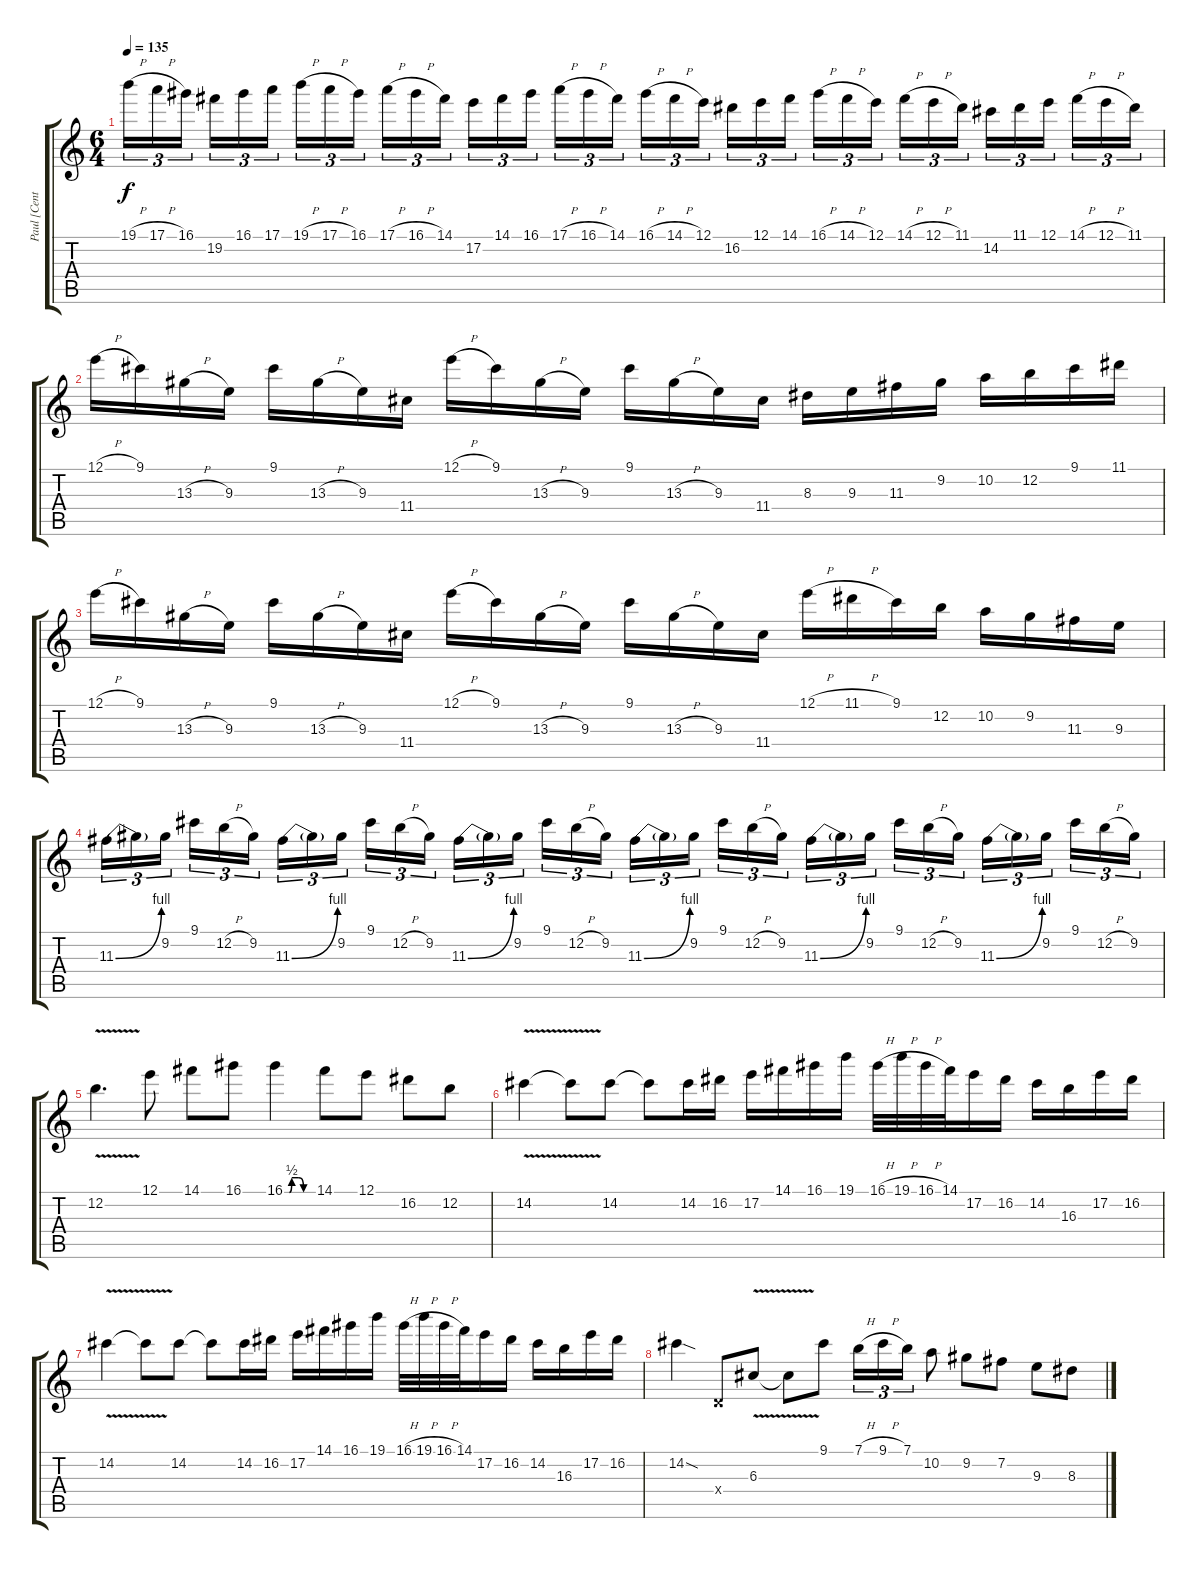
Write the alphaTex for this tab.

\track ("Paul [Centre]" "Paul [Cent") {instrument overdrivenguitar}
\staff {score tabs}
\tuning (E4 B3 G3 D3 A2 E2) {hide}
\ts (6 4)
\tempo 135
\clef g2
\ks c
19.1{h}.16{tu (3 2) dy f} 17.1{h}.16{tu (3 2)} 16.1.16{tu (3 2) beam splitsecondary} 19.2.16{tu (3 2)} 16.1.16{tu (3 2)} 17.1.16{tu (3 2) beam splitsecondary} 19.1{h}.16{tu (3 2)} 17.1{h}.16{tu (3 2)} 16.1.16{tu (3 2) beam splitsecondary} 17.1{h}.16{tu (3 2)} 16.1{h}.16{tu (3 2)} 14.1.16{tu (3 2) beam splitsecondary} 17.2.16{tu (3 2)} 14.1.16{tu (3 2)} 16.1.16{tu (3 2) beam splitsecondary} 17.1{h}.16{tu (3 2)} 16.1{h}.16{tu (3 2)} 14.1.16{tu (3 2)} 16.1{h}.16{tu (3 2)} 14.1{h}.16{tu (3 2)} 12.1.16{tu (3 2) beam splitsecondary} 16.2.16{tu (3 2)} 12.1.16{tu (3 2)} 14.1.16{tu (3 2) beam splitsecondary} 16.1{h}.16{tu (3 2)} 14.1{h}.16{tu (3 2)} 12.1.16{tu (3 2) beam splitsecondary} 14.1{h}.16{tu (3 2)} 12.1{h}.16{tu (3 2)} 11.1.16{tu (3 2) beam splitsecondary} 14.2.16{tu (3 2)} 11.1.16{tu (3 2)} 12.1.16{tu (3 2) beam splitsecondary} 14.1{h}.16{tu (3 2)} 12.1{h}.16{tu (3 2)} 11.1.16{tu (3 2)} |
12.1{h}.16 9.1.16 13.3{h}.16 9.3.16 9.1.16 13.3{h}.16 9.3.16 11.4.16 12.1{h}.16 9.1.16 13.3{h}.16 9.3.16 9.1.16 13.3{h}.16 9.3.16 11.4.16 8.3.16 9.3.16 11.3.16 9.2.16 10.2.16 12.2.16 9.1.16 11.1.16 |
12.1{h}.16 9.1.16 13.3{h}.16 9.3.16 9.1.16 13.3{h}.16 9.3.16 11.4.16 12.1{h}.16 9.1.16 13.3{h}.16 9.3.16 9.1.16 13.3{h}.16 9.3.16 11.4.16 12.1{h}.16 11.1{h}.16 9.1.16 12.2.16 10.2.16 9.2.16 11.3.16 9.3.16 |
11.3{be (bend 0 0 60 4)}.16{tu (3 2)} 11.3{t}.16{tu (3 2)} 9.2.16{tu (3 2) beam splitsecondary} 9.1.16{tu (3 2)} 12.2{h}.16{tu (3 2)} 9.2.16{tu (3 2) beam splitsecondary} 11.3{be (bend 0 0 60 4)}.16{tu (3 2)} 11.3{t}.16{tu (3 2)} 9.2.16{tu (3 2) beam splitsecondary} 9.1.16{tu (3 2)} 12.2{h}.16{tu (3 2)} 9.2.16{tu (3 2) beam splitsecondary} 11.3{be (bend 0 0 60 4)}.16{tu (3 2)} 11.3{t}.16{tu (3 2)} 9.2.16{tu (3 2) beam splitsecondary} 9.1.16{tu (3 2)} 12.2{h}.16{tu (3 2)} 9.2.16{tu (3 2)} 11.3{be (bend 0 0 60 4)}.16{tu (3 2)} 11.3{t}.16{tu (3 2)} 9.2.16{tu (3 2) beam splitsecondary} 9.1.16{tu (3 2)} 12.2{h}.16{tu (3 2)} 9.2.16{tu (3 2) beam splitsecondary} 11.3{be (bend 0 0 60 4)}.16{tu (3 2)} 11.3{t}.16{tu (3 2)} 9.2.16{tu (3 2) beam splitsecondary} 9.1.16{tu (3 2)} 12.2{h}.16{tu (3 2)} 9.2.16{tu (3 2) beam splitsecondary} 11.3{be (bend 0 0 60 4)}.16{tu (3 2)} 11.3{t}.16{tu (3 2)} 9.2.16{tu (3 2) beam splitsecondary} 9.1.16{tu (3 2)} 12.2{h}.16{tu (3 2)} 9.2.16{tu (3 2)} |
12.2{v}.4{d} 12.1.8 14.1.8 16.1.8 16.1{be (custom 0 0 10 0 15 2 30 2 40 0 45 0 60 0)}.4 14.1.8 12.1.8 16.2.8 12.2.8 |
14.2{v}.4 14.2{t}.8 14.2.8 14.2{t}.8 14.2.16 16.2.16 17.2.16 14.1.16 16.1.16 19.1.16 16.1{h}.32 19.1{h}.32 16.1{h}.32 14.1.32 17.2.16 16.2.16 14.2.16 16.3.16 17.2.16 16.2.16 |
14.2{v}.4 14.2{t}.8 14.2.8 14.2{t}.8 14.2.16 16.2.16 17.2.16 14.1.16 16.1.16 19.1.16 16.1{h}.32 19.1{h}.32 16.1{h}.32 14.1.32 17.2.16 16.2.16 14.2.16 16.3.16 17.2.16 16.2.16 |
14.2{sod}.4 0.4{x}.8 6.3{v}.8 6.3{t}.8 9.1.8 7.1{h}.16{tu (3 2)} 9.1{h}.16{tu (3 2)} 7.1.16{tu (3 2)} 10.2.8 9.2.8 7.2.8 9.3.8 8.3.8
